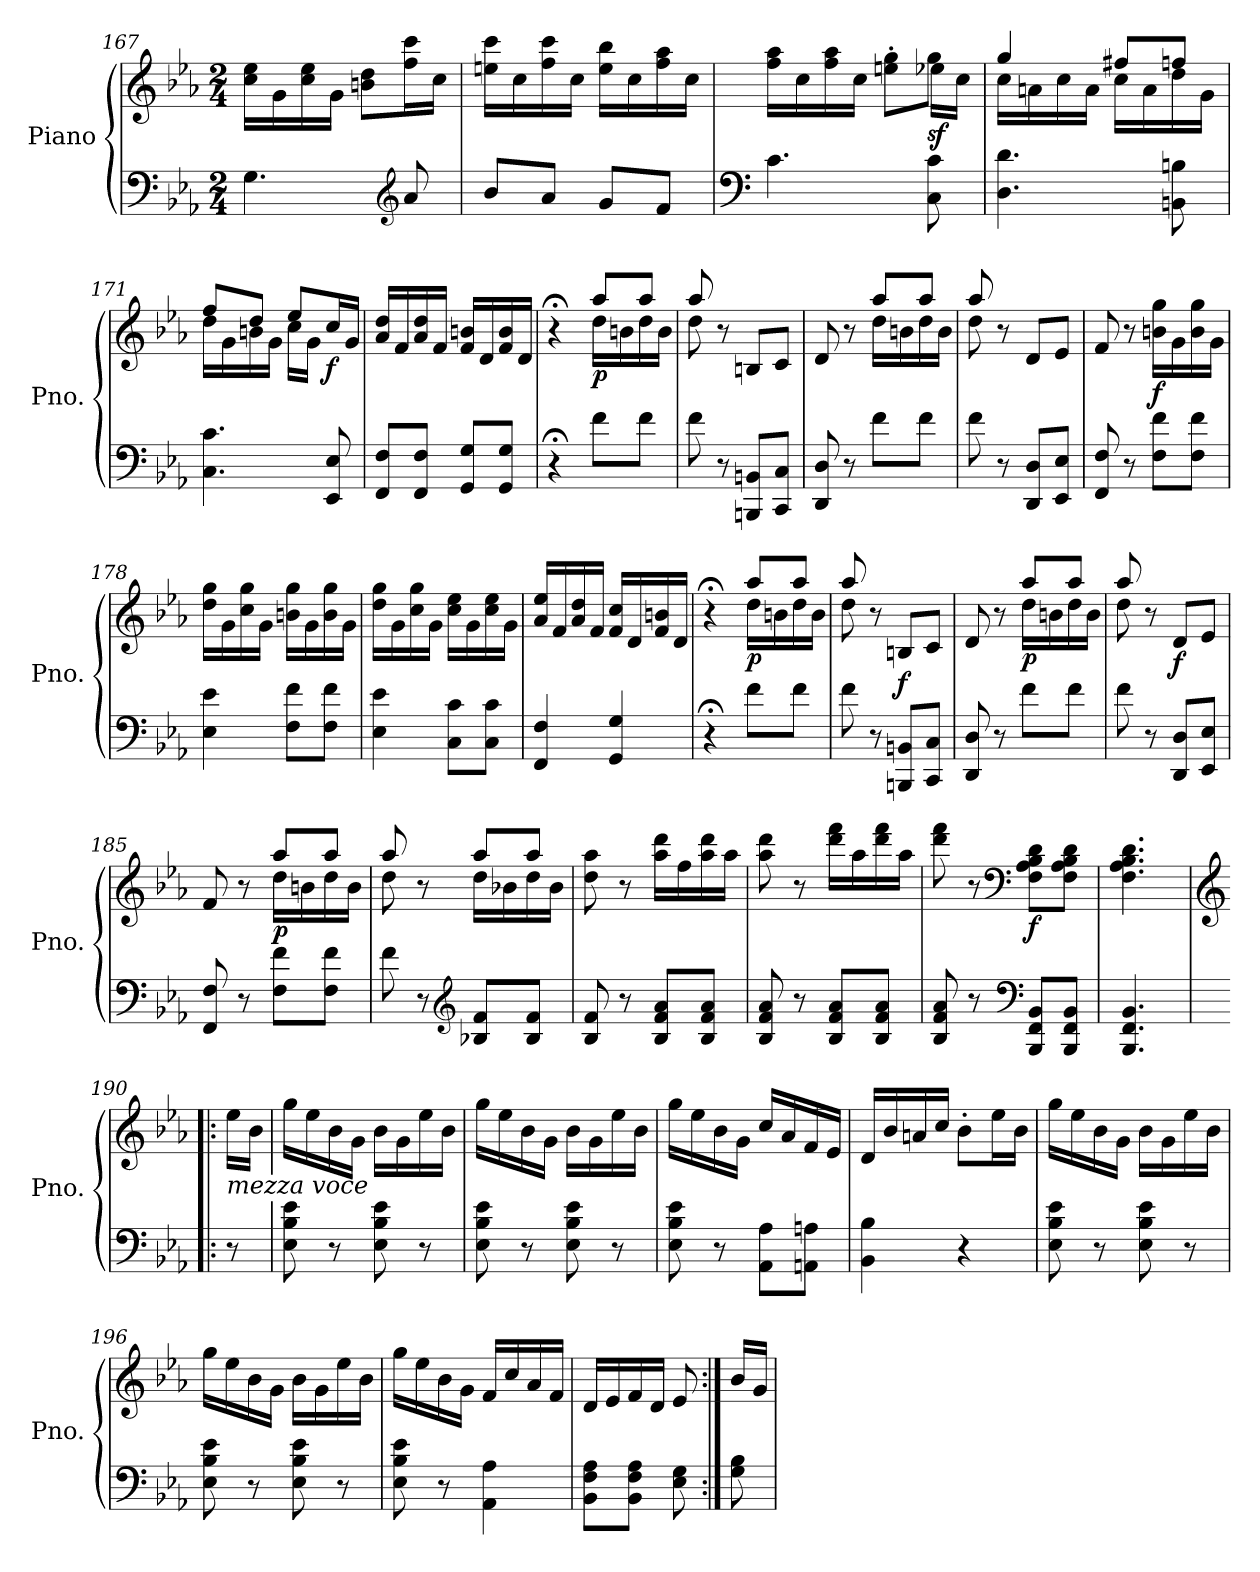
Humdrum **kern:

**kern	**kern	**dynam
*part1	*part1	*part1
*staff2	*staff1	*staff1/2
*I"Piano	*	*
*I'Pno.	*	*
!!LO:LB:g=z
*clefF4	*clefG2	*
*k[b-e-a-]	*k[b-e-a-]	*
*E-:	*E-:	*
*M2/4	*M2/4	*
=167	=167	=167
4.G\	16cc\ 16ee-\LL	.
.	16g\	.
.	16cc\ 16ee-\	.
.	16g\JJ	.
.	8bn\ 8dd\L	.
*clefG2	*	*
8a-/	16ff\ 16ccc\L	.
.	16cc\JJ	.
!!LO:LB:g=z
=168	=168	=168
8b-/L	16een\ 16ccc\LL	.
.	16cc\	.
8a-/J	16ff\ 16ccc\	.
.	16cc\JJ	.
8g/L	16ee\ 16bb-\LL	.
.	16cc\	.
8f/J	16ff\ 16aa-\	.
.	16cc\JJ	.
=169	=169	=169
*clefF4	*	*
*	*^	*
4.c\	16ff\ 16aa-\LL	4ryy	.
.	16cc\	.	.
.	16ff\ 16aa-\	.	.
.	16cc\JJ	.	.
.	8een\' 8gg\'L	8ryy	.
!	!	!	!LO:DY:b
8C\ 8c\	8gg\J	16ee-X\LL	sf
.	.	16cc\JJ	.
=170	=170	=170	=170
4.D\ 4.d\	4gg/	16cc\LL	.
.	.	16an\	.
.	.	16cc\	.
.	.	16a\JJ	.
.	8ff#X/L	16cc\LL	.
.	.	16a\	.
8BBn\ 8Bn\	8ffn/J	16dd\	.
.	.	16g\JJ	.
=171	=171	=171	=171
4.C\ 4.c\	8ff/L	16dd\LL	.
.	.	16g\	.
.	8dd/J	16bn\	.
.	.	16g\JJ	.
.	8ee-/L	16cc\LL	.
.	.	16g\JJ	.
!	!	!	!LO:DY:b
8EE-/ 8E-/	16cc/L	8ryy	f
.	16g/JJ	.	.
*	*v	*v	*
=172	=172	=172
8FF/ 8F/L	16a-/ 16dd/LL	.
.	16f/	.
8FF/ 8F/J	16a-/ 16dd/	.
.	16f/JJ	.
8GG/ 8G/L	16f/ 16bn/LL	.
.	16d/	.
8GG/ 8G/J	16f/ 16b/	.
.	16d/JJ	.
!!LO:LB:g=z
=173	=173	=173
*	*^	*
4r;<	4r;<	4ryy	.
!	!	!	!LO:DY:b
8f\L	8aa-/L	16dd\LL	p
.	.	16bn\	.
8f\J	8aa-/J	16dd\	.
.	.	16b\JJ	.
!!LO:PB:g=z	!!
=174	=174	=174	=174
8f\	8aa-/	8dd\	.
8r	8r	8ryy	.
8BBBn/ 8BBn/L	8Bn/L	4ryy	.
8CC/ 8C/J	8c/J	.	.
=175	=175	=175	=175
8DD/ 8D/	8d/	4ryy	.
8r	8r	.	.
8f\L	8aa-/L	16dd\LL	.
.	.	16bn\	.
8f\J	8aa-/J	16dd\	.
.	.	16b\JJ	.
=176	=176	=176	=176
8f\	8aa-/	8dd\	.
8r	8r	8ryy	.
8DD/ 8D/L	8d/L	4ryy	.
8EE-/ 8E-/J	8e-/J	.	.
*	*v	*v	*
=177	=177	=177
8FF/ 8F/	8f/	.
8r	8r	.
!	!	!LO:DY:b
8F\ 8f\L	16bn\ 16gg\LL	f
.	16g\	.
8F\ 8f\J	16b\ 16gg\	.
.	16g\JJ	.
=178	=178	=178
4E-\ 4e-\	16dd\ 16gg\LL	.
.	16g\	.
.	16cc\ 16gg\	.
.	16g\JJ	.
8F\ 8f\L	16bn\ 16gg\LL	.
.	16g\	.
8F\ 8f\J	16b\ 16gg\	.
.	16g\JJ	.
=179	=179	=179
4E-\ 4e-\	16dd\ 16gg\LL	.
.	16g\	.
.	16cc\ 16gg\	.
.	16g\JJ	.
8C\ 8c\L	16cc\ 16ee-\LL	.
.	16g\	.
8C\ 8c\J	16cc\ 16ee-\	.
.	16g\JJ	.
!!LO:LB:g=z
=180	=180	=180
4FF/ 4F/	16a-/ 16ee-/LL	.
.	16f/	.
.	16a-/ 16dd/	.
.	16f/JJ	.
4GG/ 4G/	16f/ 16cc/LL	.
.	16d/	.
.	16f/ 16bn/	.
.	16d/JJ	.
!!LO:LB:g=z
=181	=181	=181
*	*^	*
4r;<	4r;<	4ryy	.
!	!	!	!LO:DY:b
8f\L	8aa-/L	16dd\LL	p
.	.	16bn\	.
8f\J	8aa-/J	16dd\	.
.	.	16b\JJ	.
=182	=182	=182	=182
8f\	8aa-/	8dd\	.
8r	8r	8ryy	.
!	!	!	!LO:DY:b
8BBBn/ 8BBn/L	8Bn/L	4ryy	f
8CC/ 8C/J	8c/J	.	.
=183	=183	=183	=183
8DD/ 8D/	8d/	4ryy	.
8r	8r	.	.
!	!	!	!LO:DY:b
8f\L	8aa-/L	16dd\LL	p
.	.	16bn\	.
8f\J	8aa-/J	16dd\	.
.	.	16b\JJ	.
=184	=184	=184	=184
8f\	8aa-/	8dd\	.
8r	8r	8ryy	.
!	!	!	!LO:DY:b
8DD/ 8D/L	8d/L	4ryy	f
8EE-/ 8E-/J	8e-/J	.	.
=185	=185	=185	=185
8FF/ 8F/	8f/	4ryy	.
8r	8r	.	.
!	!	!	!LO:DY:b
8F\ 8f\L	8aa-/L	16dd\LL	p
.	.	16bn\	.
8F\ 8f\J	8aa-/J	16dd\	.
.	.	16b\JJ	.
=186	=186	=186	=186
8f\	8aa-/	8dd\	.
8r	8r	8ryy	.
*clefG2	*	*	*
8B-X/ 8f/L	8aa-/L	16dd\LL	.
.	.	16b-X\	.
8B-/ 8f/J	8aa-/J	16dd\	.
.	.	16b-\JJ	.
*	*v	*v	*
!!LO:LB:g=z
=187	=187	=187
8B-/ 8f/	8dd\ 8aa-\	.
8r	8r	.
8B-/ 8f/ 8a-/L	16aa-\ 16ddd\LL	.
.	16ff\	.
8B-/ 8f/ 8a-/J	16aa-\ 16ddd\	.
.	16aa-\JJ	.
=188	=188	=188
8B-/ 8f/ 8a-/	8aa-\ 8ddd\	.
8r	8r	.
8B-/ 8f/ 8a-/L	16ddd\ 16fff\LL	.
.	16aa-\	.
8B-/ 8f/ 8a-/J	16ddd\ 16fff\	.
.	16aa-\JJ	.
=189	=189	=189
8B-/ 8f/ 8a-/	8ddd\ 8fff\	.
8r	8r	.
*clefF4	*clefF4	*
!	!	!LO:DY:b
8BBB-/ 8FF/ 8BB-/L	8F\ 8A-\ 8B-\ 8d\L	f
8BBB-/ 8FF/ 8BB-/J	8F\ 8A-\ 8B-\ 8d\J	.
=190	=190	=190
4.BBB-/ 4.FF/ 4.BB-/	4.F\ 4.A-\ 4.B-\ 4.d\	.
=190X4!|:	=190X4!|:	=190X4!|:
*	*clefG2	*
!	!LO:TX:b:i:t=mezza voce	!
8r	16ee-\LL	.
.	16b-\JJ	.
=191	=191	=191
8E-\ 8B-\ 8e-\	16gg\LL	.
.	16ee-\	.
8r	16b-\	.
.	16g\JJ	.
8E-\ 8B-\ 8e-\	16b-\LL	.
.	16g\	.
8r	16ee-\	.
.	16b-\JJ	.
!!LO:LB:g=z
=192	=192	=192
8E-\ 8B-\ 8e-\	16gg\LL	.
.	16ee-\	.
8r	16b-\	.
.	16g\JJ	.
8E-\ 8B-\ 8e-\	16b-\LL	.
.	16g\	.
8r	16ee-\	.
.	16b-\JJ	.
=193	=193	=193
8E-\ 8B-\ 8e-\	16gg\LL	.
.	16ee-\	.
8r	16b-\	.
.	16g\JJ	.
8AA-\ 8A-\L	16cc/LL	.
.	16a-/	.
8AAn\ 8An\J	16f/	.
.	16e-/JJ	.
!!LO:LB:g=z
=194	=194	=194
4BB-\ 4B-\	16d/LL	.
.	16b-/	.
.	16an/	.
.	16cc/JJ	.
4r	8b-'\L	.
.	16ee-\L	.
.	16b-\JJ	.
=195	=195	=195
8E-\ 8B-\ 8e-\	16gg\LL	.
.	16ee-\	.
8r	16b-\	.
.	16g\JJ	.
8E-\ 8B-\ 8e-\	16b-\LL	.
.	16g\	.
8r	16ee-\	.
.	16b-\JJ	.
=196	=196	=196
8E-\ 8B-\ 8e-\	16gg\LL	.
.	16ee-\	.
8r	16b-\	.
.	16g\JJ	.
8E-\ 8B-\ 8e-\	16b-\LL	.
.	16g\	.
8r	16ee-\	.
.	16b-\JJ	.
=197	=197	=197
8E-\ 8B-\ 8e-\	16gg\LL	.
.	16ee-\	.
8r	16b-\	.
.	16g\JJ	.
4AA-\ 4A-\	16f/LL	.
.	16cc/	.
.	16a-/	.
.	16f/JJ	.
=198	=198	=198
8BB-\ 8F\ 8A-\L	16d/LL	.
.	16e-/	.
8BB-\ 8F\ 8A-\J	16f/	.
.	16d/JJ	.
8E-\ 8G\	8e-/	.
=198X5:|!	=198X5:|!	=198X5:|!
8G\ 8B-\	16b-/LL	.
.	16g/JJ	.
=	=	=
*-	*-	*-
